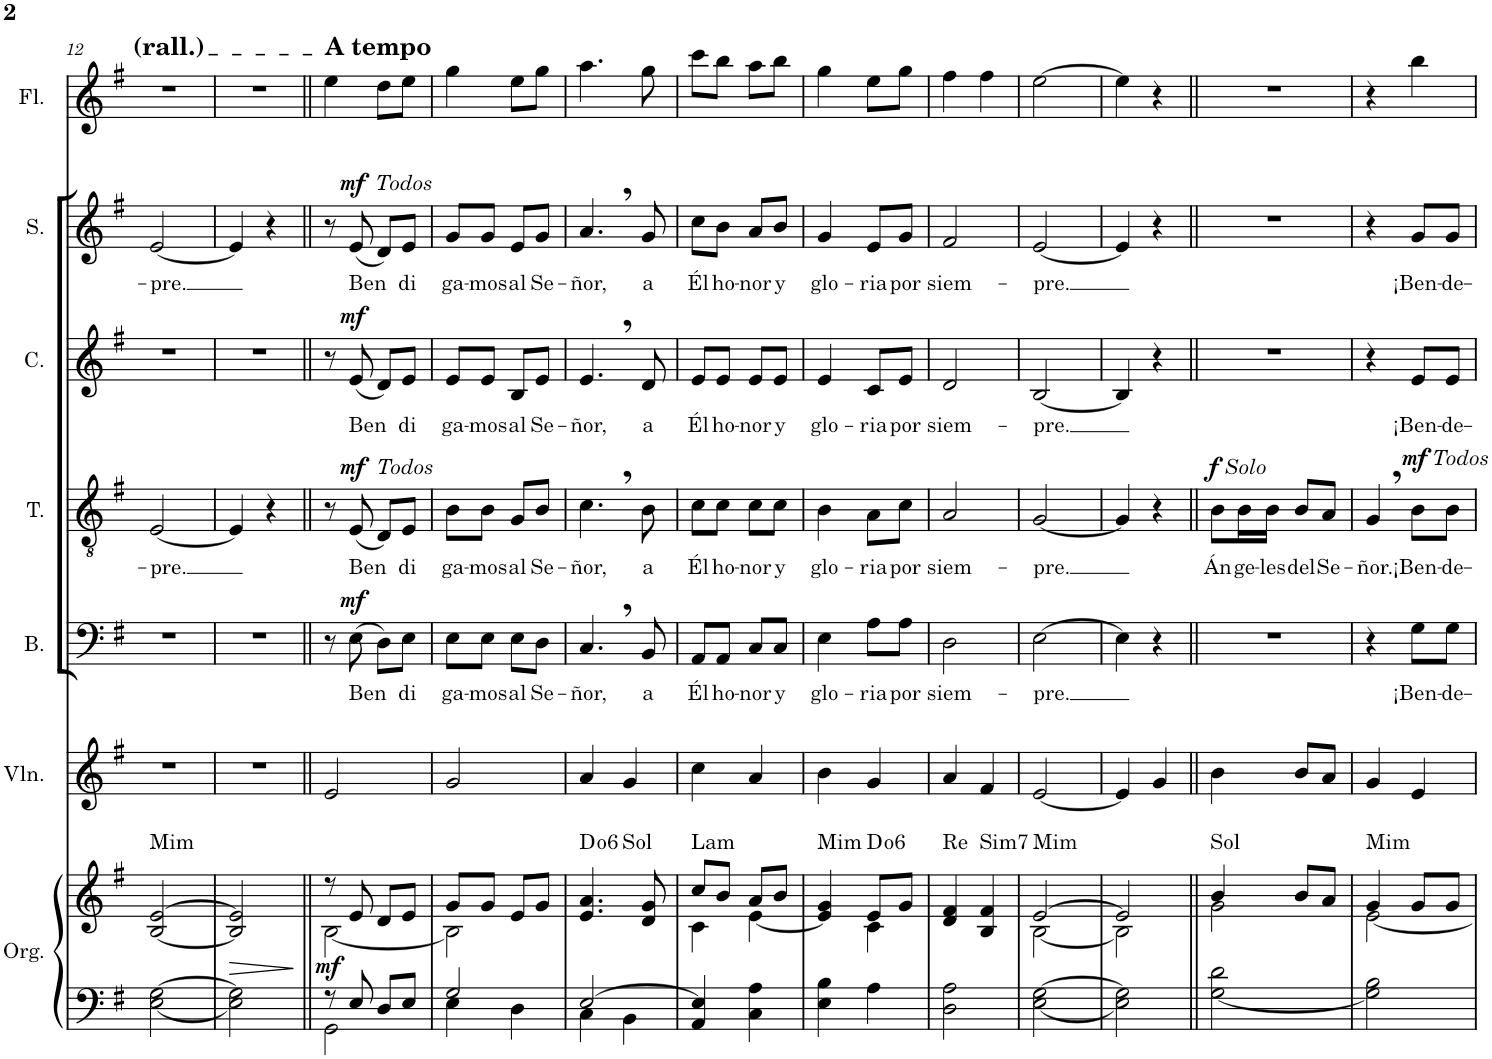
**kern	**kern	**dynam	**harte	**kern	**kern	**text	**dynam	**kern	**text	**dynam	**kern	**text	**dynam	**kern	**text	**dynam	**kern
*part7	*part7	*part7	*part7	*part6	*part5	*part5	*part5	*part4	*part4	*part4	*part3	*part3	*part3	*part2	*part2	*part2	*part1
*staff8	*staff7	*staff7/8	*	*staff6	*staff5	*staff5	*staff5	*staff4	*staff4	*staff4	*staff3	*staff3	*staff3	*staff2	*staff2	*staff2	*staff1
*I"Órgano	*	*	*	*I"Violín	*I"Bajo	*	*	*I"Tenor	*	*	*I"Contralto	*	*	*I"Soprano	*	*	*I"Flauta
*	*	*	*	*I'Vln.	*I'B.	*	*	*I'T.	*	*	*I'C.	*	*	*I'S.	*	*	*I'Fl.
!!LO:PB:g=z
*clefF4	*clefG2	*	*	*clefG2	*clefF4	*	*	*clefGv2	*	*	*clefG2	*	*	*clefG2	*	*	*clefG2
*k[f#]	*k[f#]	*	*	*k[f#]	*k[f#]	*	*	*k[f#]	*	*	*k[f#]	*	*	*k[f#]	*	*	*k[f#]
*M2/4	*M2/4	*	*	*M2/4	*M2/4	*	*	*M2/4	*	*	*M2/4	*	*	*M2/4	*	*	*M2/4
=12	=12	=12	=12	=12	=12	=12	=12	=12	=12	=12	=12	=12	=12	=12	=12	=12	=12
!	!	!	!LO:H:kt=Mim	!	!	!	!	!	!LO:LY:b	!	!	!	!	!	!LO:LY:b	!	!
[2E\ [2G\	[2B/ [2e/	.	N	2r	2r	.	.	[2E/	-pre.	.	2r	.	.	[2e/	-pre.	.	2r
=13	=13	=13	=13	=13	=13	=13	=13	=13	=13	=13	=13	=13	=13	=13	=13	=13	=13
!	!	!LO:HP:b	!	!	!	!	!	!	!	!	!	!	!	!	!	!	!
2E\] 2G\]	2B/] 2e/]	>	.	2r	2r	.	.	4E/]	.	.	2r	.	.	4e/]	.	.	2r
.	.	.	.	.	.	.	.	4r	.	.	.	.	.	4r	.	.	.
.	.	]	.	.	.	.	.	.	.	.	.	.	.	.	.	.	.
=14||	=14||	=14||	=14||	=14||	=14||	=14||	=14||	=14||	=14||	=14||	=14||	=14||	=14||	=14||	=14||	=14||	=14||
*^	*^	*	*	*	*	*	*	*	*	*	*	*	*	*	*	*	*
!	!	!	!	!	!	!	!	!	!	!	!	!	!	!	!	!	!	!	!LO:TX:a:B:t=A tempo
!	!	!	!	!	!	!	!	!	!	!	!	!	!	!	!	!LO:TX:a:i:t=Todos	!	!	!
!	!	!	!	!	!	!	!	!	!	!LO:TX:a:i:t=Todos	!	!	!	!	!	!	!	!	!
!	!	!	!	!LO:DY:b	!	!	!	!	!	!	!	!	!	!	!	!	!	!	!
8r	2GG\	8r	[2B\	mf	.	2e/	8r	.	.	8r	.	.	8r	.	.	8r	.	.	4ee\
!	!	!	!	!	!	!	!	!LO:LY:b	!LO:DY:a	!	!LO:LY:b	!LO:DY:a	!	!LO:LY:b	!LO:DY:a	!	!LO:LY:b	!LO:DY:a	!
8E/	.	8e/	.	.	.	.	(8E\	Ben	mf	(8E/	Ben	mf	(8e/	Ben	mf	(8e/	Ben	mf	.
8D/L	.	8d/L	.	.	.	.	8D\L)	.	.	8D/L)	.	.	8d/L)	.	.	8d/L)	.	.	8dd\L
!	!	!	!	!	!	!	!	!LO:LY:b	!	!	!LO:LY:b	!	!	!LO:LY:b	!	!	!LO:LY:b	!	!
8E/J	.	8e/J	.	.	.	.	8E\J	di	.	8E/J	di	.	8e/J	di	.	8e/J	di	.	8ee\J
=15	=15	=15	=15	=15	=15	=15	=15	=15	=15	=15	=15	=15	=15	=15	=15	=15	=15	=15	=15
!	!	!	!	!	!	!	!	!LO:LY:b	!	!	!LO:LY:b	!	!	!LO:LY:b	!	!	!LO:LY:b	!	!
2G/	4E\	8g/L	2B\]	.	.	2g/	8E\L	-ga-	.	8B\L	-ga-	.	8e/L	-ga-	.	8g/L	-ga-	.	4gg\
!	!	!	!	!	!	!	!	!LO:LY:b	!	!	!LO:LY:b	!	!	!LO:LY:b	!	!	!LO:LY:b	!	!
.	.	8g/J	.	.	.	.	8E\J	-mos	.	8B\J	-mos	.	8e/J	-mos	.	8g/J	-mos	.	.
!	!	!	!	!	!	!	!	!LO:LY:b	!	!	!LO:LY:b	!	!	!LO:LY:b	!	!	!LO:LY:b	!	!
.	4D\	8e/L	.	.	.	.	8E\L	al	.	8G/L	al	.	8B/L	al	.	8e/L	al	.	8ee\L
!	!	!	!	!	!	!	!	!LO:LY:b	!	!	!LO:LY:b	!	!	!LO:LY:b	!	!	!LO:LY:b	!	!
.	.	8g/J	.	.	.	.	8D\J	Se-	.	8B/J	Se-	.	8e/J	Se-	.	8g/J	Se-	.	8gg\J
*	*	*v	*v	*	*	*	*	*	*	*	*	*	*	*	*	*	*	*	*
=16	=16	=16	=16	=16	=16	=16	=16	=16	=16	=16	=16	=16	=16	=16	=16	=16	=16	=16
!	!	!	!	!LO:H:n=1:kt=6	!	!	!LO:LY:b	!	!	!LO:LY:b	!	!	!LO:LY:b	!	!	!LO:LY:b	!	!
!	!	!	!	!LO:H:n=2:kt=Sol	!	!	!	!	!	!	!	!	!	!	!	!	!	!
[2E/	4C\	4.e/ 4.a/	.	D:dim(6) N	4a/	4.C,/	-ñor,	.	4.c,\	-ñor,	.	4.e,/	-ñor,	.	4.a,/	-ñor,	.	4.aa\
.	4BB\	.	.	.	4g/	.	.	.	.	.	.	.	.	.	.	.	.	.
!	!	!	!	!	!	!	!LO:LY:b	!	!	!LO:LY:b	!	!	!LO:LY:b	!	!	!LO:LY:b	!	!
.	.	8d/ 8g/	.	.	.	8BB/	a	.	8B\	a	.	8d/	a	.	8g/	a	.	8gg\
*v	*v	*	*	*	*	*	*	*	*	*	*	*	*	*	*	*	*	*
=17	=17	=17	=17	=17	=17	=17	=17	=17	=17	=17	=17	=17	=17	=17	=17	=17	=17
*	*^	*	*	*	*	*	*	*	*	*	*	*	*	*	*	*	*
!	!	!	!	!LO:H:kt=Lam	!	!	!LO:LY:b	!	!	!LO:LY:b	!	!	!LO:LY:b	!	!	!LO:LY:b	!	!
4AA/ 4E/]	8cc/L	4c\	.	N	4cc\	8AA/L	Él	.	8c\L	Él	.	8e/L	Él	.	8cc\L	Él	.	8ccc\L
!	!	!	!	!	!	!	!LO:LY:b	!	!	!LO:LY:b	!	!	!LO:LY:b	!	!	!LO:LY:b	!	!
.	8b/J	.	.	.	.	8AA/J	ho-	.	8c\J	ho-	.	8e/J	ho-	.	8b\J	ho-	.	8bb\J
!	!	!	!	!	!	!	!LO:LY:b	!	!	!LO:LY:b	!	!	!LO:LY:b	!	!	!LO:LY:b	!	!
4C\ 4A\	8a/L	[4e\	.	.	4a/	8C/L	-nor	.	8c\L	-nor	.	8e/L	-nor	.	8a/L	-nor	.	8aa\L
!	!	!	!	!	!	!	!LO:LY:b	!	!	!LO:LY:b	!	!	!LO:LY:b	!	!	!LO:LY:b	!	!
.	8b/J	.	.	.	.	8C/J	y	.	8c\J	y	.	8e/J	y	.	8b/J	y	.	8bb\J
=18	=18	=18	=18	=18	=18	=18	=18	=18	=18	=18	=18	=18	=18	=18	=18	=18	=18	=18
!	!	!	!	!LO:H:kt=Mim	!	!	!LO:LY:b	!	!	!LO:LY:b	!	!	!LO:LY:b	!	!	!LO:LY:b	!	!
4E\ 4B\	4e/] 4g/	4ryy	.	N	4b\	4E\	glo-	.	4B\	glo-	.	4e/	glo-	.	4g/	glo-	.	4gg\
!	!	!	!	!LO:H:kt=6	!	!	!LO:LY:b	!	!	!LO:LY:b	!	!	!LO:LY:b	!	!	!LO:LY:b	!	!
4A\	8e/L	4c\	.	D:dim(6)	4g/	8A\L	-ria	.	8A\L	-ria	.	8c/L	-ria	.	8e/L	-ria	.	8ee\L
!	!	!	!	!	!	!	!LO:LY:b	!	!	!LO:LY:b	!	!	!LO:LY:b	!	!	!LO:LY:b	!	!
.	8g/J	.	.	.	.	8A\J	por	.	8c\J	por	.	8e/J	por	.	8g/J	por	.	8gg\J
*	*v	*v	*	*	*	*	*	*	*	*	*	*	*	*	*	*	*	*
=19	=19	=19	=19	=19	=19	=19	=19	=19	=19	=19	=19	=19	=19	=19	=19	=19	=19
!	!	!	!LO:H:kt=Re	!	!	!LO:LY:b	!	!	!LO:LY:b	!	!	!LO:LY:b	!	!	!LO:LY:b	!	!
2D\ 2A\	4d/ 4f#/	.	N	4a/	2D\	siem-	.	2A/	siem-	.	2d/	siem-	.	2f#/	siem-	.	4ff#\
!	!	!	!LO:H:kt=Sim7	!	!	!	!	!	!	!	!	!	!	!	!	!	!
.	4B/ 4f#/	.	N	4f#/	.	.	.	.	.	.	.	.	.	.	.	.	4ff#\
=20	=20	=20	=20	=20	=20	=20	=20	=20	=20	=20	=20	=20	=20	=20	=20	=20	=20
*	*^	*	*	*	*	*	*	*	*	*	*	*	*	*	*	*	*
!	!	!	!	!LO:H:kt=Mim	!	!	!LO:LY:b	!	!	!LO:LY:b	!	!	!LO:LY:b	!	!	!LO:LY:b	!	!
[2E\ [2G\	[2e/	[2B\	.	N	[2e/	[2E\	-pre.	.	[2G/	-pre.	.	[2B/	-pre.	.	[2e/	-pre.	.	[2ee\
=21	=21	=21	=21	=21	=21	=21	=21	=21	=21	=21	=21	=21	=21	=21	=21	=21	=21	=21
2E\] 2G\]	2e/]	2B\]	.	.	4e/]	4E\]	.	.	4G/]	.	.	4B/]	.	.	4e/]	.	.	4ee\]
.	.	.	.	.	4g/	4r	.	.	4r	.	.	4r	.	.	4r	.	.	4r
=22||	=22||	=22||	=22||	=22||	=22||	=22||	=22||	=22||	=22||	=22||	=22||	=22||	=22||	=22||	=22||	=22||	=22||	=22||
!	!	!	!	!	!	!	!	!	!LO:TX:a:i:t=Solo	!	!	!	!	!	!	!	!	!
!	!	!	!	!LO:H:kt=Sol	!	!	!	!	!	!LO:LY:b	!LO:DY:a	!	!	!	!	!	!	!
[2G\ 2d\	4b/	2g\	.	N	4b\	2r	.	.	8B\L	Án	f	2r	.	.	2r	.	.	2r
!	!	!	!	!	!	!	!	!	!	!LO:LY:b	!	!	!	!	!	!	!	!
.	.	.	.	.	.	.	.	.	16B\L	ge-	.	.	.	.	.	.	.	.
!	!	!	!	!	!	!	!	!	!	!LO:LY:b	!	!	!	!	!	!	!	!
.	.	.	.	.	.	.	.	.	16B\JJ	-les	.	.	.	.	.	.	.	.
!	!	!	!	!	!	!	!	!	!	!LO:LY:b	!	!	!	!	!	!	!	!
.	8b/L	.	.	.	8b/L	.	.	.	8B/L	del	.	.	.	.	.	.	.	.
!	!	!	!	!	!	!	!	!	!	!LO:LY:b	!	!	!	!	!	!	!	!
.	8a/J	.	.	.	8a/J	.	.	.	8A/J	Se-	.	.	.	.	.	.	.	.
=23	=23	=23	=23	=23	=23	=23	=23	=23	=23	=23	=23	=23	=23	=23	=23	=23	=23	=23
!	!	!	!	!LO:H:kt=Mim	!	!	!	!	!	!LO:LY:b	!	!	!	!	!	!	!	!
2G\] 2B\	4g/	[2e\	.	N	4g/	4r	.	.	4G,/	-ñor.	.	4r	.	.	4r	.	.	4r
!	!	!	!	!	!	!	!	!	!LO:TX:a:i:t=Todos	!	!	!	!	!	!	!	!	!
!	!	!	!	!	!	!	!LO:LY:b	!	!	!LO:LY:b	!LO:DY:a	!	!LO:LY:b	!	!	!LO:LY:b	!	!
.	8g/L	.	.	.	4e/	8G\L	¡Ben-	.	8B\L	¡Ben-	mf	8e/L	¡Ben-	.	8g/L	¡Ben-	.	4bb\
!	!	!	!	!	!	!	!LO:LY:b	!	!	!LO:LY:b	!	!	!LO:LY:b	!	!	!LO:LY:b	!	!
.	8g/J	.	.	.	.	8G\J	-de-	.	8B\J	-de-	.	8e/J	-de-	.	8g/J	-de-	.	.
*	*v	*v	*	*	*	*	*	*	*	*	*	*	*	*	*	*	*	*
=	=	=	=	=	=	=	=	=	=	=	=	=	=	=	=	=	=
*-	*-	*-	*-	*-	*-	*-	*-	*-	*-	*-	*-	*-	*-	*-	*-	*-	*-
